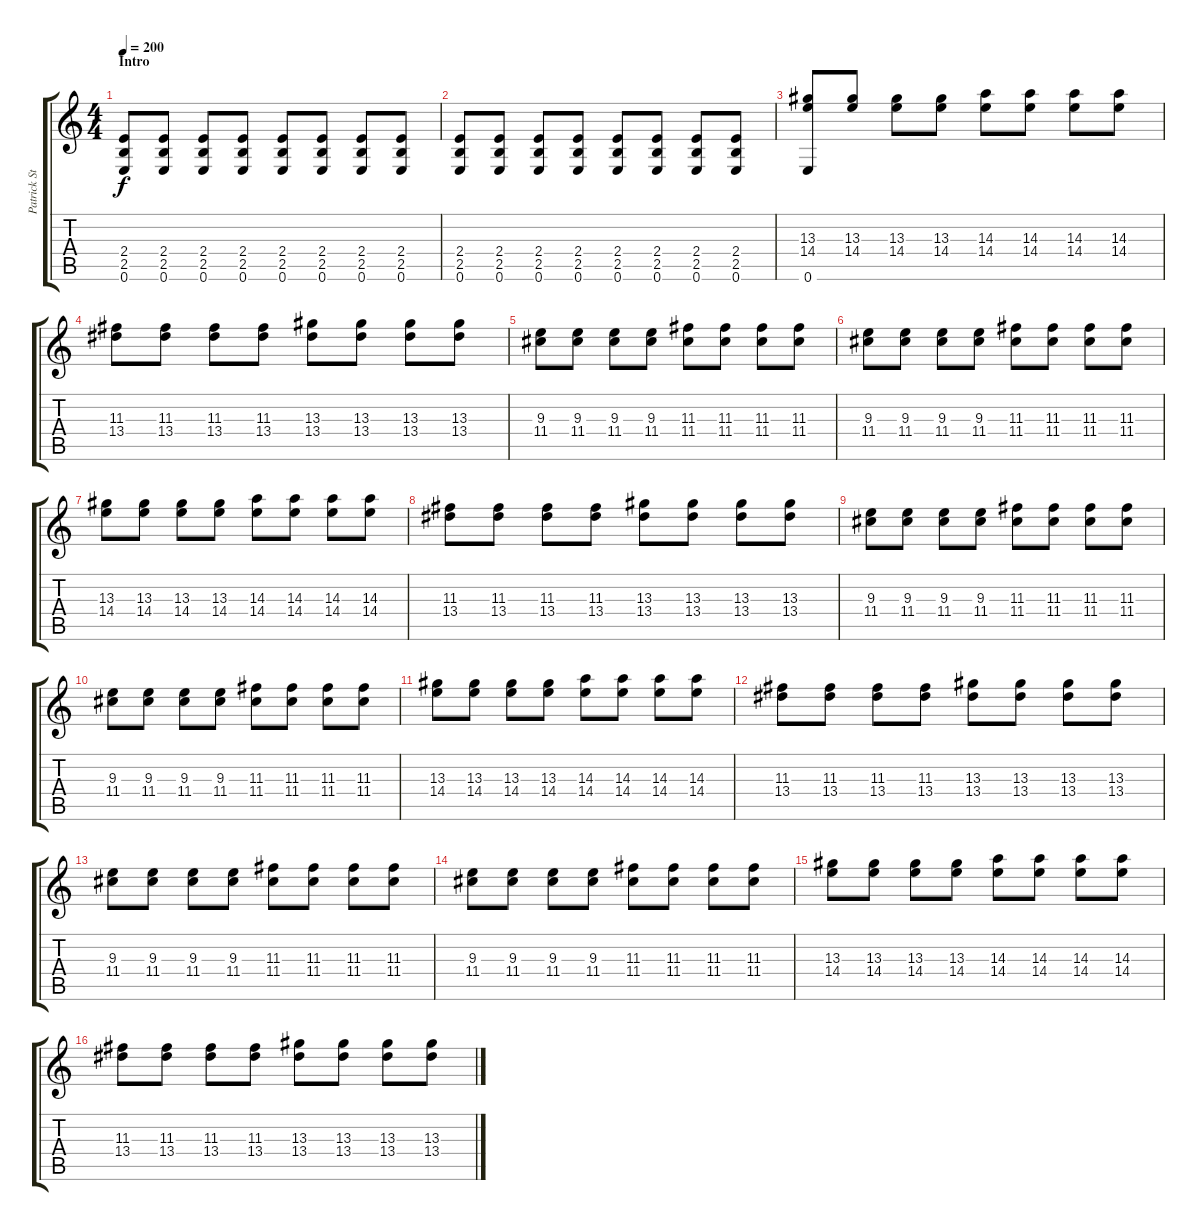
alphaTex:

\track ("Patrick Stumph (Rythmn Guitar)" "Patrick St") {instrument overdrivenguitar}
\staff {score tabs}
\tuning (E4 B3 G3 D3 A2 E2) {hide}
\ts (4 4)
\section ("" "Intro")
\tempo 200
\clef g2
\ks c
(2.4 2.5 0.6).8{dy f instrument overdrivenguitar} (2.4 2.5 0.6).8 (2.4 2.5 0.6).8 (2.4 2.5 0.6).8 (2.4 2.5 0.6).8 (2.4 2.5 0.6).8 (2.4 2.5 0.6).8 (2.4 2.5 0.6).8 |
(2.4 2.5 0.6).8 (2.4 2.5 0.6).8 (2.4 2.5 0.6).8 (2.4 2.5 0.6).8 (2.4 2.5 0.6).8 (2.4 2.5 0.6).8 (2.4 2.5 0.6).8 (2.4 2.5 0.6).8 |
(13.3 14.4 0.6).8 (13.3 14.4).8 (13.3 14.4).8 (13.3 14.4).8 (14.3 14.4).8 (14.3 14.4).8 (14.3 14.4).8 (14.3 14.4).8 |
(11.3 13.4).8 (11.3 13.4).8 (11.3 13.4).8 (11.3 13.4).8 (13.3 13.4).8 (13.3 13.4).8 (13.3 13.4).8 (13.3 13.4).8 |
(9.3 11.4).8 (9.3 11.4).8 (9.3 11.4).8 (9.3 11.4).8 (11.3 11.4).8 (11.3 11.4).8 (11.3 11.4).8 (11.3 11.4).8 |
(9.3 11.4).8 (9.3 11.4).8 (9.3 11.4).8 (9.3 11.4).8 (11.3 11.4).8 (11.3 11.4).8 (11.3 11.4).8 (11.3 11.4).8 |
(13.3 14.4).8 (13.3 14.4).8 (13.3 14.4).8 (13.3 14.4).8 (14.3 14.4).8 (14.3 14.4).8 (14.3 14.4).8 (14.3 14.4).8 |
(11.3 13.4).8 (11.3 13.4).8 (11.3 13.4).8 (11.3 13.4).8 (13.3 13.4).8 (13.3 13.4).8 (13.3 13.4).8 (13.3 13.4).8 |
(9.3 11.4).8 (9.3 11.4).8 (9.3 11.4).8 (9.3 11.4).8 (11.3 11.4).8 (11.3 11.4).8 (11.3 11.4).8 (11.3 11.4).8 |
(9.3 11.4).8 (9.3 11.4).8 (9.3 11.4).8 (9.3 11.4).8 (11.3 11.4).8 (11.3 11.4).8 (11.3 11.4).8 (11.3 11.4).8 |
(13.3 14.4).8 (13.3 14.4).8 (13.3 14.4).8 (13.3 14.4).8 (14.3 14.4).8 (14.3 14.4).8 (14.3 14.4).8 (14.3 14.4).8 |
(11.3 13.4).8 (11.3 13.4).8 (11.3 13.4).8 (11.3 13.4).8 (13.3 13.4).8 (13.3 13.4).8 (13.3 13.4).8 (13.3 13.4).8 |
(9.3 11.4).8 (9.3 11.4).8 (9.3 11.4).8 (9.3 11.4).8 (11.3 11.4).8 (11.3 11.4).8 (11.3 11.4).8 (11.3 11.4).8 |
(9.3 11.4).8 (9.3 11.4).8 (9.3 11.4).8 (9.3 11.4).8 (11.3 11.4).8 (11.3 11.4).8 (11.3 11.4).8 (11.3 11.4).8 |
(13.3 14.4).8 (13.3 14.4).8 (13.3 14.4).8 (13.3 14.4).8 (14.3 14.4).8 (14.3 14.4).8 (14.3 14.4).8 (14.3 14.4).8 |
(11.3 13.4).8 (11.3 13.4).8 (11.3 13.4).8 (11.3 13.4).8 (13.3 13.4).8 (13.3 13.4).8 (13.3 13.4).8 (13.3 13.4).8
